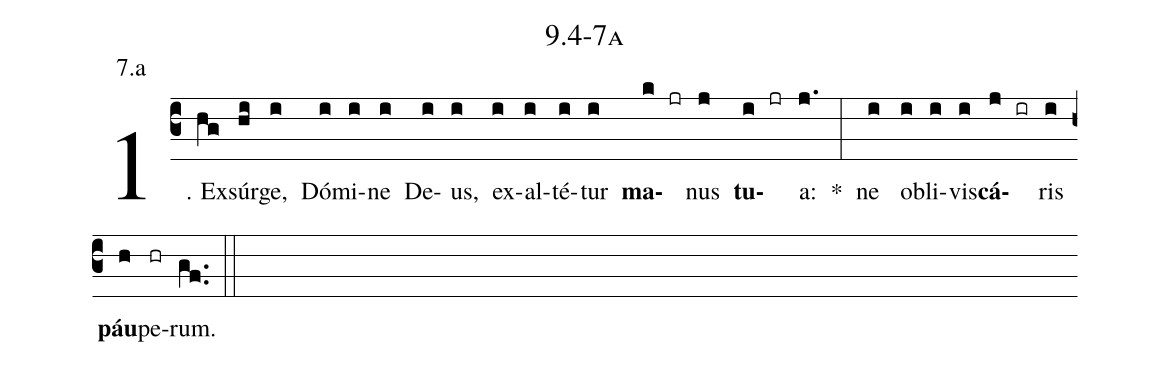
name: 9.4-7a;
annotation: 7.a;
%%
(c3)1. Ex(hg)súr(hi)ge,(i) Dó(i)mi(i)ne(i) De(i)us,(i) ex(i)al(i)té(i)tur(i) <b>ma</b>(k jr)nus(j) <b>tu</b>(i jr)a:(j.) *(:) ne(i) ob(i)li(i)vis(i)<b>cá</b>(j ir)ris(i) <b>páu</b>(h)pe(hr)rum.(gf..) (::)


%E(i) u(i) o(j) u(i) a(h) e.(gf..) (::)
